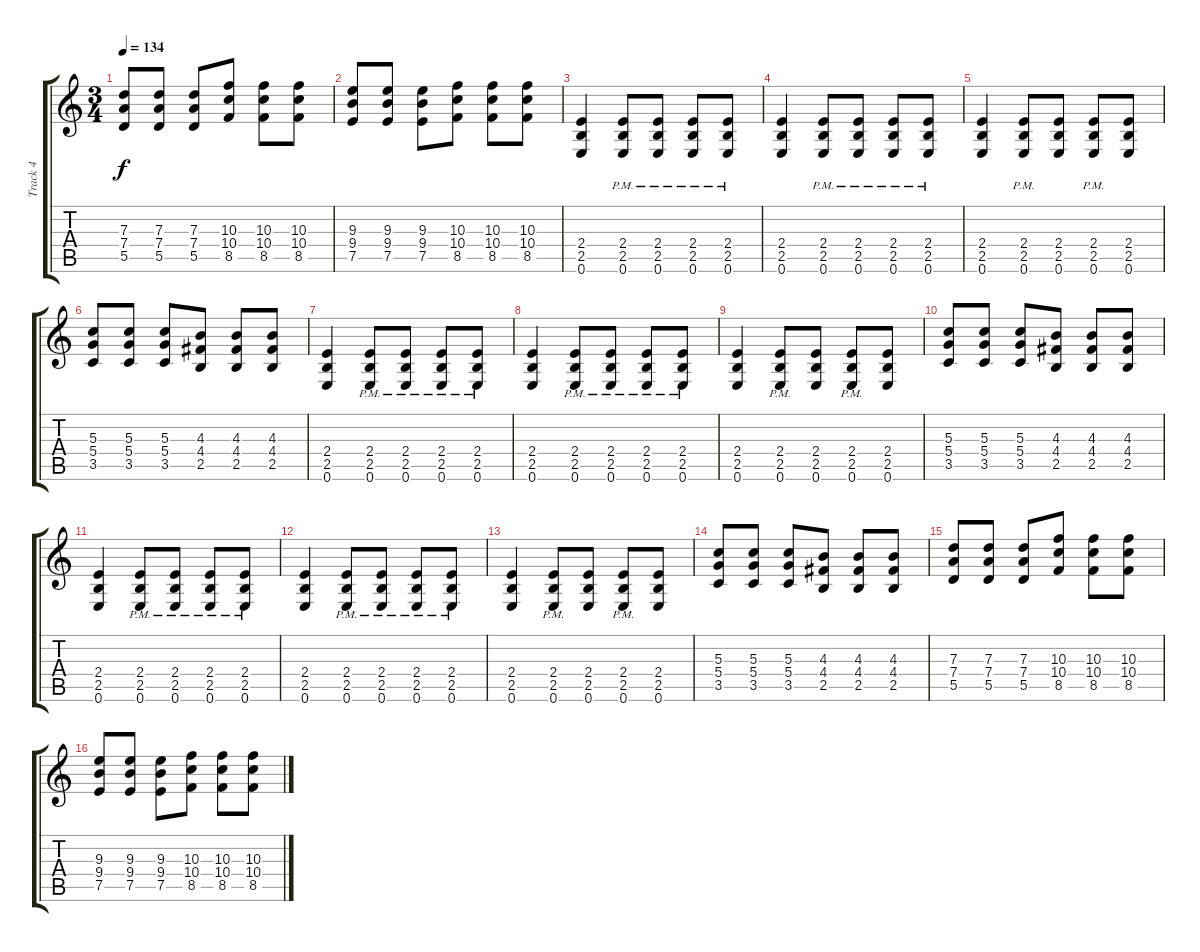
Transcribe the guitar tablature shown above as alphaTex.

\track ("Track 4" "Track 4") {instrument distortionguitar}
\staff {score tabs}
\tuning (E4 B3 G3 D3 A2 E2) {hide}
\ts (3 4)
\tempo 134
\clef g2
\ks c
(7.3 7.4 5.5).8{dy f} (7.3 7.4 5.5).8 (7.3 7.4 5.5).8 (10.3 10.4 8.5).8 (10.3 10.4 8.5).8 (10.3 10.4 8.5).8 |
(9.3 9.4 7.5).8 (9.3 9.4 7.5).8 (9.3 9.4 7.5).8 (10.3 10.4 8.5).8 (10.3 10.4 8.5).8 (10.3 10.4 8.5).8 |
(2.4 2.5 0.6).4 (2.4{pm} 2.5{pm} 0.6{pm}).8 (2.4{pm} 2.5{pm} 0.6{pm}).8 (2.4{pm} 2.5{pm} 0.6{pm}).8 (2.4{pm} 2.5{pm} 0.6{pm}).8 |
(2.4 2.5 0.6).4 (2.4{pm} 2.5{pm} 0.6{pm}).8 (2.4{pm} 2.5{pm} 0.6{pm}).8 (2.4{pm} 2.5{pm} 0.6{pm}).8 (2.4{pm} 2.5{pm} 0.6{pm}).8 |
(2.4 2.5 0.6).4 (2.4{pm} 2.5{pm} 0.6{pm}).8 (2.4 2.5 0.6).8 (2.4{pm} 2.5{pm} 0.6{pm}).8 (2.4 2.5 0.6).8 |
(5.3 5.4 3.5).8 (5.3 5.4 3.5).8 (5.3 5.4 3.5).8 (4.3 4.4 2.5).8 (4.3 4.4 2.5).8 (4.3 4.4 2.5).8 |
(2.4 2.5 0.6).4 (2.4{pm} 2.5{pm} 0.6{pm}).8 (2.4{pm} 2.5 0.6{pm}).8 (2.4{pm} 2.5{pm} 0.6{pm}).8 (2.4{pm} 2.5{pm} 0.6{pm}).8 |
(2.4 2.5 0.6).4 (2.4{pm} 2.5{pm} 0.6{pm}).8 (2.4{pm} 2.5 0.6{pm}).8 (2.4{pm} 2.5{pm} 0.6{pm}).8 (2.4{pm} 2.5{pm} 0.6{pm}).8 |
(2.4 2.5 0.6).4 (2.4{pm} 2.5{pm} 0.6{pm}).8 (2.4 2.5 0.6).8 (2.4{pm} 2.5{pm} 0.6{pm}).8 (2.4 2.5 0.6).8 |
(5.3 5.4 3.5).8 (5.3 5.4 3.5).8 (5.3 5.4 3.5).8 (4.3 4.4 2.5).8 (4.3 4.4 2.5).8 (4.3 4.4 2.5).8 |
(2.4 2.5 0.6).4 (2.4{pm} 2.5{pm} 0.6{pm}).8 (2.4{pm} 2.5 0.6{pm}).8 (2.4{pm} 2.5{pm} 0.6{pm}).8 (2.4{pm} 2.5{pm} 0.6{pm}).8 |
(2.4 2.5 0.6).4 (2.4{pm} 2.5{pm} 0.6{pm}).8 (2.4{pm} 2.5 0.6{pm}).8 (2.4{pm} 2.5{pm} 0.6{pm}).8 (2.4{pm} 2.5{pm} 0.6{pm}).8 |
(2.4 2.5 0.6).4 (2.4{pm} 2.5{pm} 0.6{pm}).8 (2.4 2.5 0.6).8 (2.4{pm} 2.5{pm} 0.6{pm}).8 (2.4 2.5 0.6).8 |
(5.3 5.4 3.5).8 (5.3 5.4 3.5).8 (5.3 5.4 3.5).8 (4.3 4.4 2.5).8 (4.3 4.4 2.5).8 (4.3 4.4 2.5).8 |
(7.3 7.4 5.5).8 (7.3 7.4 5.5).8 (7.3 7.4 5.5).8 (10.3 10.4 8.5).8 (10.3 10.4 8.5).8 (10.3 10.4 8.5).8 |
(9.3 9.4 7.5).8 (9.3 9.4 7.5).8 (9.3 9.4 7.5).8 (10.3 10.4 8.5).8 (10.3 10.4 8.5).8 (10.3 10.4 8.5).8
